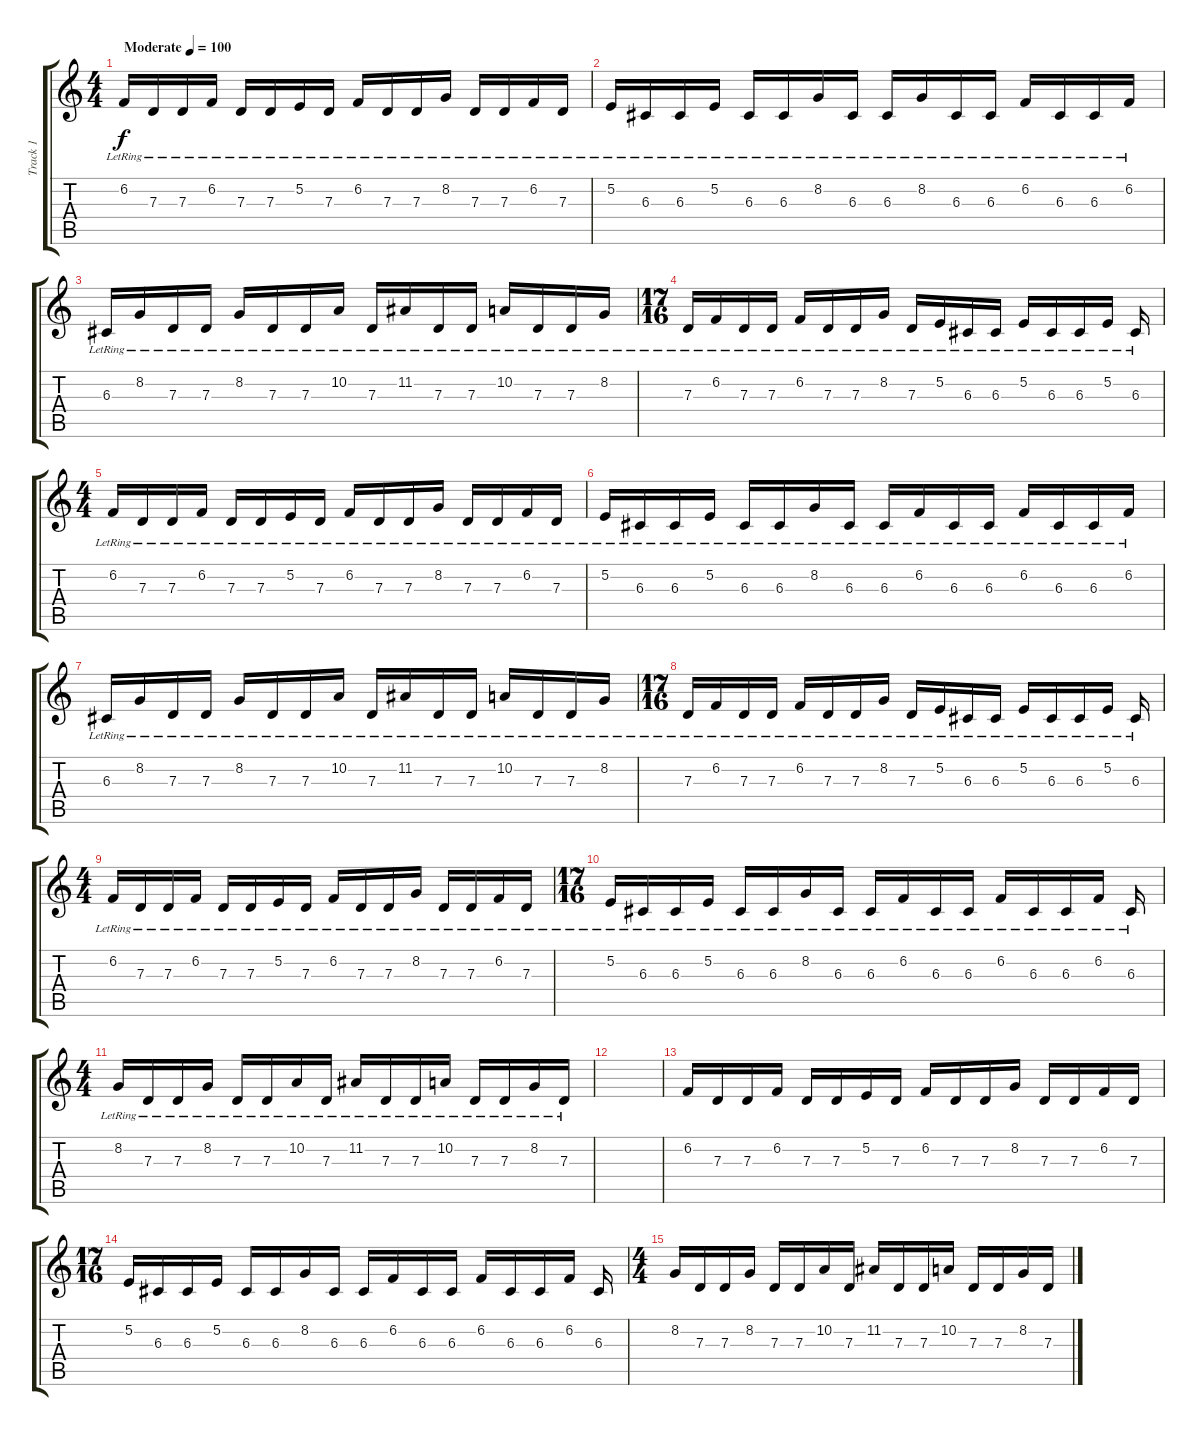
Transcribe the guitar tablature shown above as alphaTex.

\track ("Track 1" "Track 1") {instrument dulcimer}
\staff {score tabs}
\tuning (E4 B3 G3 D3 A2 D2) {hide}
\ts (4 4)
\tempo (100 "Moderate")
\clef g2
\ks c
6.2{lr}.16{dy f instrument dulcimer} 7.3{lr}.16 7.3{lr}.16 6.2{lr}.16 7.3{lr}.16 7.3{lr}.16 5.2{lr}.16 7.3{lr}.16 6.2{lr}.16 7.3{lr}.16 7.3{lr}.16 8.2{lr}.16 7.3{lr}.16 7.3{lr}.16 6.2{lr}.16 7.3{lr}.16 |
5.2{lr}.16 6.3{lr}.16 6.3{lr}.16 5.2{lr}.16 6.3{lr}.16 6.3{lr}.16 8.2{lr}.16 6.3{lr}.16 6.3{lr}.16 8.2{lr}.16 6.3{lr}.16 6.3{lr}.16 6.2{lr}.16 6.3{lr}.16 6.3{lr}.16 6.2{lr}.16 |
6.3{lr}.16 8.2{lr}.16 7.3{lr}.16 7.3{lr}.16 8.2{lr}.16 7.3{lr}.16 7.3{lr}.16 10.2{lr}.16 7.3{lr}.16 11.2{lr}.16 7.3{lr}.16 7.3{lr}.16 10.2{lr}.16 7.3{lr}.16 7.3{lr}.16 8.2{lr}.16 |
\ts (17 16)
7.3{lr}.16 6.2{lr}.16 7.3{lr}.16 7.3{lr}.16 6.2{lr}.16 7.3{lr}.16 7.3{lr}.16 8.2{lr}.16 7.3{lr}.16 5.2{lr}.16 6.3{lr}.16 6.3{lr}.16 5.2{lr}.16 6.3{lr}.16 6.3{lr}.16 5.2{lr}.16 6.3{lr}.16 |
\ts (4 4)
6.2{lr}.16 7.3{lr}.16 7.3{lr}.16 6.2{lr}.16 7.3{lr}.16 7.3{lr}.16 5.2{lr}.16 7.3{lr}.16 6.2{lr}.16 7.3{lr}.16 7.3{lr}.16 8.2{lr}.16 7.3{lr}.16 7.3{lr}.16 6.2{lr}.16 7.3{lr}.16 |
5.2{lr}.16 6.3{lr}.16 6.3{lr}.16 5.2{lr}.16 6.3{lr}.16 6.3{lr}.16 8.2{lr}.16 6.3{lr}.16 6.3{lr}.16 6.2{lr}.16 6.3{lr}.16 6.3{lr}.16 6.2{lr}.16 6.3{lr}.16 6.3{lr}.16 6.2{lr}.16 |
6.3{lr}.16 8.2{lr}.16 7.3{lr}.16 7.3{lr}.16 8.2{lr}.16 7.3{lr}.16 7.3{lr}.16 10.2{lr}.16 7.3{lr}.16 11.2{lr}.16 7.3{lr}.16 7.3{lr}.16 10.2{lr}.16 7.3{lr}.16 7.3{lr}.16 8.2{lr}.16 |
\ts (17 16)
7.3{lr}.16 6.2{lr}.16 7.3{lr}.16 7.3{lr}.16 6.2{lr}.16 7.3{lr}.16 7.3{lr}.16 8.2{lr}.16 7.3{lr}.16 5.2{lr}.16 6.3{lr}.16 6.3{lr}.16 5.2{lr}.16 6.3{lr}.16 6.3{lr}.16 5.2{lr}.16 6.3{lr}.16 |
\ts (4 4)
6.2{lr}.16 7.3{lr}.16 7.3{lr}.16 6.2{lr}.16 7.3{lr}.16 7.3{lr}.16 5.2{lr}.16 7.3{lr}.16 6.2{lr}.16 7.3{lr}.16 7.3{lr}.16 8.2{lr}.16 7.3{lr}.16 7.3{lr}.16 6.2{lr}.16 7.3{lr}.16 |
\ts (17 16)
5.2{lr}.16 6.3{lr}.16 6.3{lr}.16 5.2{lr}.16 6.3{lr}.16 6.3{lr}.16 8.2{lr}.16 6.3{lr}.16 6.3{lr}.16 6.2{lr}.16 6.3{lr}.16 6.3{lr}.16 6.2{lr}.16 6.3{lr}.16 6.3{lr}.16 6.2{lr}.16 6.3{lr}.16 |
\ts (4 4)
8.2{lr}.16 7.3{lr}.16 7.3{lr}.16 8.2{lr}.16 7.3{lr}.16 7.3{lr}.16 10.2{lr}.16 7.3{lr}.16 11.2{lr}.16 7.3{lr}.16 7.3{lr}.16 10.2{lr}.16 7.3{lr}.16 7.3{lr}.16 8.2{lr}.16 7.3{lr}.16 |
|
6.2.16 7.3.16 7.3.16 6.2.16 7.3.16 7.3.16 5.2.16 7.3.16 6.2.16 7.3.16 7.3.16 8.2.16 7.3.16 7.3.16 6.2.16 7.3.16 |
\ts (17 16)
5.2.16 6.3.16 6.3.16 5.2.16 6.3.16 6.3.16 8.2.16 6.3.16 6.3.16 6.2.16 6.3.16 6.3.16 6.2.16 6.3.16 6.3.16 6.2.16 6.3.16 |
\ts (4 4)
8.2.16 7.3.16 7.3.16 8.2.16 7.3.16 7.3.16 10.2.16 7.3.16 11.2.16 7.3.16 7.3.16 10.2.16 7.3.16 7.3.16 8.2.16 7.3.16
